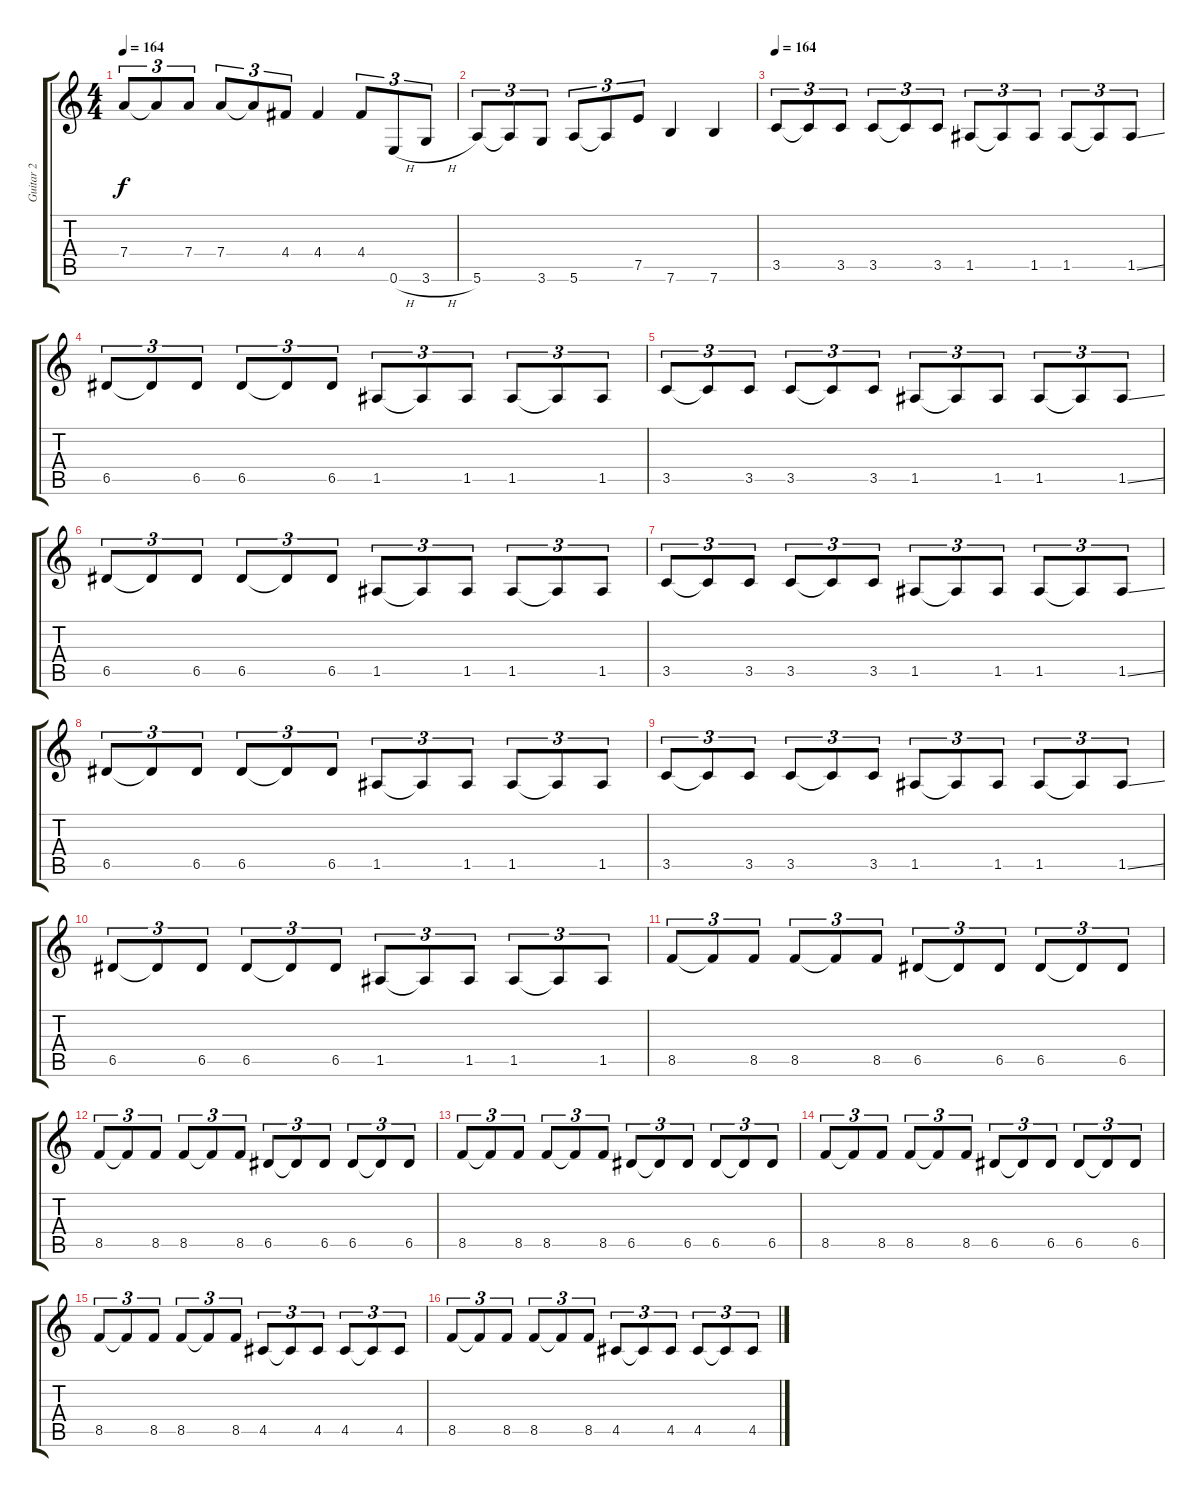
\track ("Guitar 2" "Guitar 2") {instrument distortionguitar}
\staff {score tabs}
\tuning (E4 B3 G3 D3 A2 E2) {hide}
\ts (4 4)
\tempo 164
\clef g2
\ks c
7.4.8{tu (3 2) dy f} 7.4{t}.8{tu (3 2)} 7.4.8{tu (3 2)} 7.4.8{tu (3 2)} 7.4{t}.8{tu (3 2)} 4.4.8{tu (3 2)} 4.4.4 4.4.8{tu (3 2)} 0.6{h}.8{tu (3 2)} 3.6{h}.8{tu (3 2)} |
5.6.8{tu (3 2)} 5.6{t}.8{tu (3 2)} 3.6.8{tu (3 2)} 5.6.8{tu (3 2)} 5.6{t}.8{tu (3 2)} 7.5.8{tu (3 2)} 7.6.4 7.6.4 |
\tempo 164
3.5.8{tu (3 2)} 3.5{t}.8{tu (3 2)} 3.5.8{tu (3 2)} 3.5.8{tu (3 2)} 3.5{t}.8{tu (3 2)} 3.5.8{tu (3 2)} 1.5.8{tu (3 2)} 1.5{t}.8{tu (3 2)} 1.5.8{tu (3 2)} 1.5.8{tu (3 2)} 1.5{t}.8{tu (3 2)} 1.5{ss}.8{tu (3 2)} |
6.5.8{tu (3 2)} 6.5{t}.8{tu (3 2)} 6.5.8{tu (3 2)} 6.5.8{tu (3 2)} 6.5{t}.8{tu (3 2)} 6.5.8{tu (3 2)} 1.5.8{tu (3 2)} 1.5{t}.8{tu (3 2)} 1.5.8{tu (3 2)} 1.5.8{tu (3 2)} 1.5{t}.8{tu (3 2)} 1.5.8{tu (3 2)} |
3.5.8{tu (3 2)} 3.5{t}.8{tu (3 2)} 3.5.8{tu (3 2)} 3.5.8{tu (3 2)} 3.5{t}.8{tu (3 2)} 3.5.8{tu (3 2)} 1.5.8{tu (3 2)} 1.5{t}.8{tu (3 2)} 1.5.8{tu (3 2)} 1.5.8{tu (3 2)} 1.5{t}.8{tu (3 2)} 1.5{ss}.8{tu (3 2)} |
6.5.8{tu (3 2)} 6.5{t}.8{tu (3 2)} 6.5.8{tu (3 2)} 6.5.8{tu (3 2)} 6.5{t}.8{tu (3 2)} 6.5.8{tu (3 2)} 1.5.8{tu (3 2)} 1.5{t}.8{tu (3 2)} 1.5.8{tu (3 2)} 1.5.8{tu (3 2)} 1.5{t}.8{tu (3 2)} 1.5.8{tu (3 2)} |
3.5.8{tu (3 2)} 3.5{t}.8{tu (3 2)} 3.5.8{tu (3 2)} 3.5.8{tu (3 2)} 3.5{t}.8{tu (3 2)} 3.5.8{tu (3 2)} 1.5.8{tu (3 2)} 1.5{t}.8{tu (3 2)} 1.5.8{tu (3 2)} 1.5.8{tu (3 2)} 1.5{t}.8{tu (3 2)} 1.5{ss}.8{tu (3 2)} |
6.5.8{tu (3 2)} 6.5{t}.8{tu (3 2)} 6.5.8{tu (3 2)} 6.5.8{tu (3 2)} 6.5{t}.8{tu (3 2)} 6.5.8{tu (3 2)} 1.5.8{tu (3 2)} 1.5{t}.8{tu (3 2)} 1.5.8{tu (3 2)} 1.5.8{tu (3 2)} 1.5{t}.8{tu (3 2)} 1.5.8{tu (3 2)} |
3.5.8{tu (3 2)} 3.5{t}.8{tu (3 2)} 3.5.8{tu (3 2)} 3.5.8{tu (3 2)} 3.5{t}.8{tu (3 2)} 3.5.8{tu (3 2)} 1.5.8{tu (3 2)} 1.5{t}.8{tu (3 2)} 1.5.8{tu (3 2)} 1.5.8{tu (3 2)} 1.5{t}.8{tu (3 2)} 1.5{ss}.8{tu (3 2)} |
6.5.8{tu (3 2)} 6.5{t}.8{tu (3 2)} 6.5.8{tu (3 2)} 6.5.8{tu (3 2)} 6.5{t}.8{tu (3 2)} 6.5.8{tu (3 2)} 1.5.8{tu (3 2)} 1.5{t}.8{tu (3 2)} 1.5.8{tu (3 2)} 1.5.8{tu (3 2)} 1.5{t}.8{tu (3 2)} 1.5.8{tu (3 2)} |
8.5.8{tu (3 2)} 8.5{t}.8{tu (3 2)} 8.5.8{tu (3 2)} 8.5.8{tu (3 2)} 8.5{t}.8{tu (3 2)} 8.5.8{tu (3 2)} 6.5.8{tu (3 2)} 6.5{t}.8{tu (3 2)} 6.5.8{tu (3 2)} 6.5.8{tu (3 2)} 6.5{t}.8{tu (3 2)} 6.5.8{tu (3 2)} |
8.5.8{tu (3 2)} 8.5{t}.8{tu (3 2)} 8.5.8{tu (3 2)} 8.5.8{tu (3 2)} 8.5{t}.8{tu (3 2)} 8.5.8{tu (3 2)} 6.5.8{tu (3 2)} 6.5{t}.8{tu (3 2)} 6.5.8{tu (3 2)} 6.5.8{tu (3 2)} 6.5{t}.8{tu (3 2)} 6.5.8{tu (3 2)} |
8.5.8{tu (3 2)} 8.5{t}.8{tu (3 2)} 8.5.8{tu (3 2)} 8.5.8{tu (3 2)} 8.5{t}.8{tu (3 2)} 8.5.8{tu (3 2)} 6.5.8{tu (3 2)} 6.5{t}.8{tu (3 2)} 6.5.8{tu (3 2)} 6.5.8{tu (3 2)} 6.5{t}.8{tu (3 2)} 6.5.8{tu (3 2)} |
8.5.8{tu (3 2)} 8.5{t}.8{tu (3 2)} 8.5.8{tu (3 2)} 8.5.8{tu (3 2)} 8.5{t}.8{tu (3 2)} 8.5.8{tu (3 2)} 6.5.8{tu (3 2)} 6.5{t}.8{tu (3 2)} 6.5.8{tu (3 2)} 6.5.8{tu (3 2)} 6.5{t}.8{tu (3 2)} 6.5.8{tu (3 2)} |
8.5.8{tu (3 2)} 8.5{t}.8{tu (3 2)} 8.5.8{tu (3 2)} 8.5.8{tu (3 2)} 8.5{t}.8{tu (3 2)} 8.5.8{tu (3 2)} 4.5.8{tu (3 2)} 4.5{t}.8{tu (3 2)} 4.5.8{tu (3 2)} 4.5.8{tu (3 2)} 4.5{t}.8{tu (3 2)} 4.5.8{tu (3 2)} |
8.5.8{tu (3 2)} 8.5{t}.8{tu (3 2)} 8.5.8{tu (3 2)} 8.5.8{tu (3 2)} 8.5{t}.8{tu (3 2)} 8.5.8{tu (3 2)} 4.5.8{tu (3 2)} 4.5{t}.8{tu (3 2)} 4.5.8{tu (3 2)} 4.5.8{tu (3 2)} 4.5{t}.8{tu (3 2)} 4.5.8{tu (3 2)}
